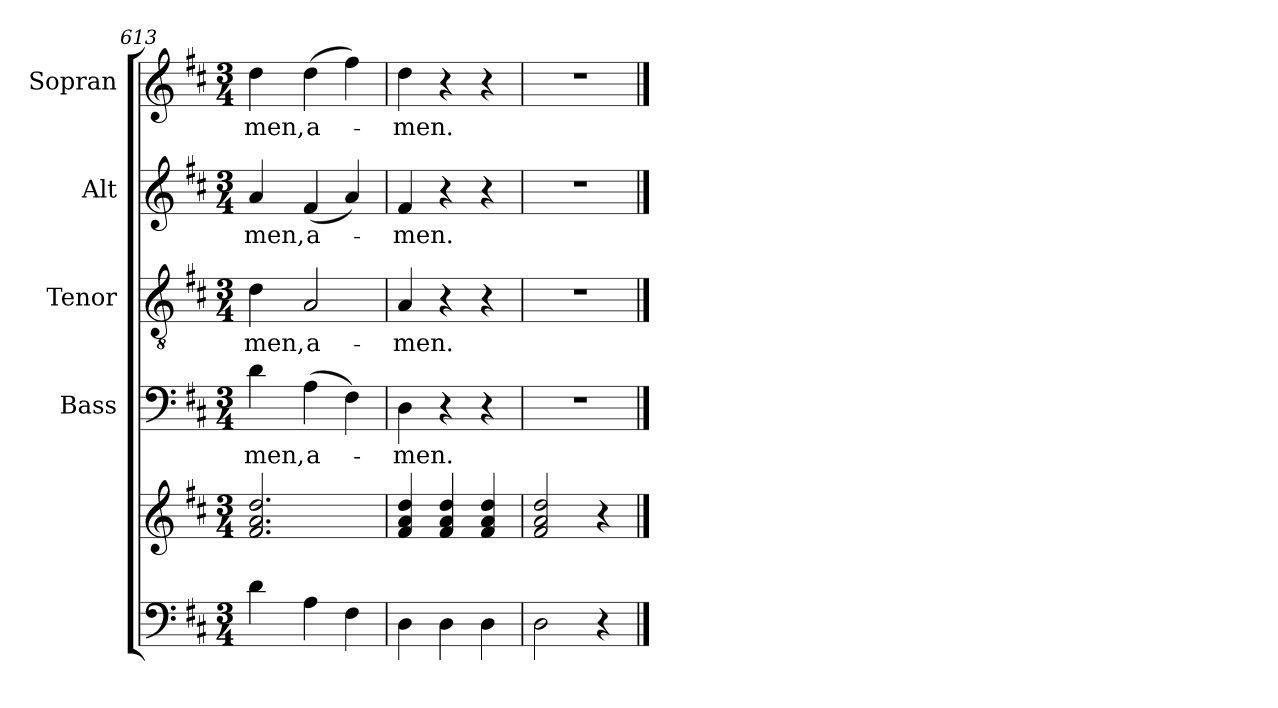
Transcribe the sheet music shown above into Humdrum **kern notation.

**kern	**kern	**kern	**text	**kern	**text	**kern	**text	**kern	**text
*part5	*part5	*part4	*part4	*part3	*part3	*part2	*part2	*part1	*part1
*staff6	*staff5	*staff4	*staff4	*staff3	*staff3	*staff2	*staff2	*staff1	*staff1
*	*	*I"Bass	*	*I"Tenor	*	*I"Alt	*	*I"Sopran	*
*	*	*I'B.	*	*I'T.	*	*I'A.	*	*I'S.	*
*clefF4	*clefG2	*clefF4	*	*clefGv2	*	*clefG2	*	*clefG2	*
*k[f#c#]	*k[f#c#]	*k[f#c#]	*	*k[f#c#]	*	*k[f#c#]	*	*k[f#c#]	*
*D:	*D:	*D:	*	*D:	*	*D:	*	*D:	*
*M3/4	*M3/4	*M3/4	*	*M3/4	*	*M3/4	*	*M3/4	*
=613	=613	=613	=613	=613	=613	=613	=613	=613	=613
!	!	!	!LO:LY:b	!	!LO:LY:b	!	!LO:LY:b	!	!LO:LY:b
4d\	2.f#/ 2.a/ 2.dd/	4d\	-men,	4d\	-men,	4a/	-men,	4dd\	-men,
!	!	!	!LO:LY:b	!	!LO:LY:b	!	!LO:LY:b	!	!LO:LY:b
4A\	.	(>4A\	a-	2A/	a-	(<4f#/	a-	(>4dd\	a-
4F#\	.	4F#\)	.	.	.	4a/)	.	4ff#\)	.
=614	=614	=614	=614	=614	=614	=614	=614	=614	=614
!	!	!	!LO:LY:b	!	!LO:LY:b	!	!LO:LY:b	!	!LO:LY:b
4D\	4f#/ 4a/ 4dd/	4D\	-men.	4A/	-men.	4f#/	-men.	4dd\	-men.
4D\	4f#/ 4a/ 4dd/	4r	.	4r	.	4r	.	4r	.
4D\	4f#/ 4a/ 4dd/	4r	.	4r	.	4r	.	4r	.
=615	=615	=615	=615	=615	=615	=615	=615	=615	=615
2D\	2f#/ 2a/ 2dd/	2.r	.	2.r	.	2.r	.	2.r	.
4r	4r	.	.	.	.	.	.	.	.
==	==	==	==	==	==	==	==	==	==
*-	*-	*-	*-	*-	*-	*-	*-	*-	*-
